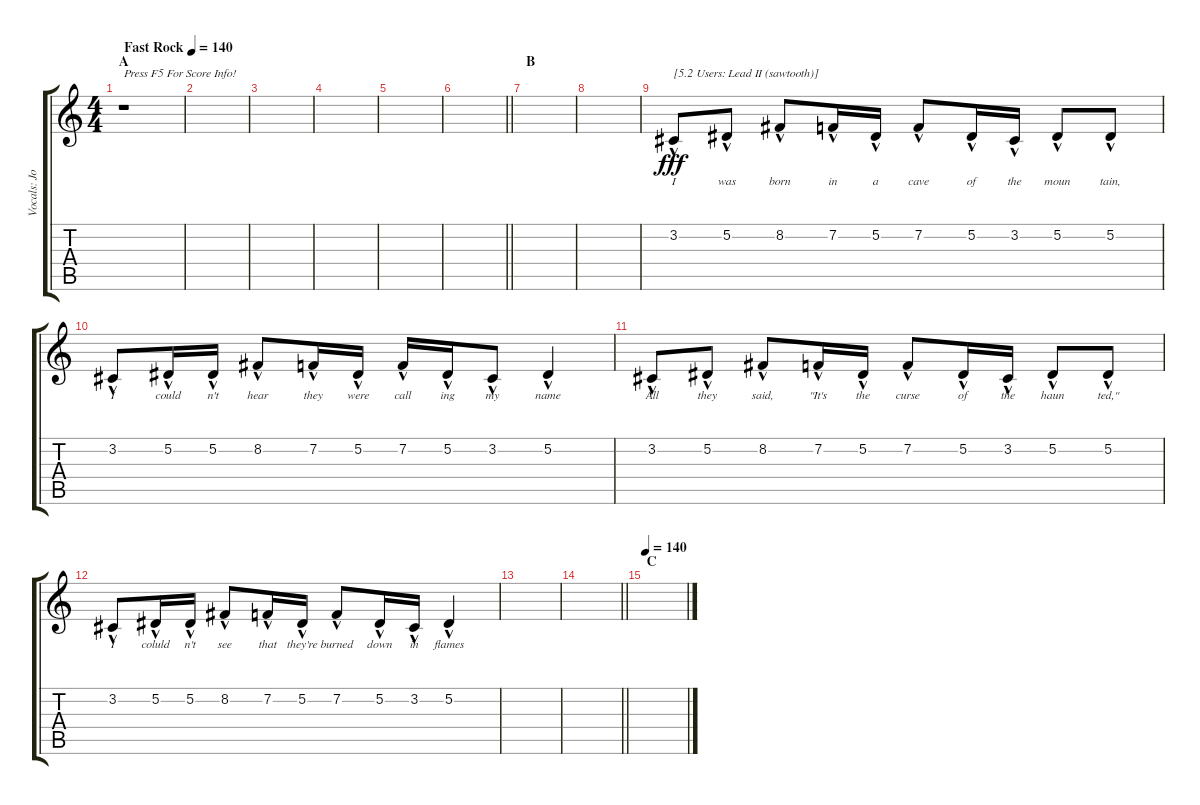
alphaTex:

\track ("Vocals: Johnny" "Vocals: Jo") {instrument lead2sawtooth}
\staff {score tabs}
\tuning (Eb4 Bb3 Gb3 Db3 Ab2 Eb2) {hide}
\ts (4 4)
\section ("" "A")
\tempo (140 "Fast Rock")
\tempo 70
\tempo (140 "Fast Rock")
\clef g2
\ks c
r.1{txt "Press F5 For Score Info!" dy fff instrument lead2sawtooth} |
|
|
|
|
\barLineRight lightlight
|
\section ("" "B")
|
|
3.2{hac}.8{txt "[5.2 Users: Lead II (sawtooth)]" lyrics (0 "I") lyrics (1 "") lyrics (2 "") lyrics (3 "") lyrics (4 "") beam merge} 5.2{hac}.8{lyrics (0 "was") lyrics (1 "") lyrics (2 "") lyrics (3 "") lyrics (4 "")} 8.2{hac}.8{lyrics (0 "born") lyrics (1 "") lyrics (2 "") lyrics (3 "") lyrics (4 "")} 7.2{hac}.16{lyrics (0 "in") lyrics (1 "") lyrics (2 "") lyrics (3 "") lyrics (4 "")} 5.2{hac}.16{lyrics (0 "a") lyrics (1 "") lyrics (2 "") lyrics (3 "") lyrics (4 "")} 7.2{hac}.8{lyrics (0 "cave") lyrics (1 "") lyrics (2 "") lyrics (3 "") lyrics (4 "")} 5.2{hac}.16{lyrics (0 "of") lyrics (1 "") lyrics (2 "") lyrics (3 "") lyrics (4 "")} 3.2{hac}.16{lyrics (0 "the") lyrics (1 "") lyrics (2 "") lyrics (3 "") lyrics (4 "")} 5.2{hac}.8{lyrics (0 "moun") lyrics (1 "") lyrics (2 "") lyrics (3 "") lyrics (4 "")} 5.2{hac}.8{lyrics (0 "tain,") lyrics (1 "") lyrics (2 "") lyrics (3 "") lyrics (4 "")} |
3.2{hac}.8{lyrics (0 "I") lyrics (1 "") lyrics (2 "") lyrics (3 "") lyrics (4 "")} 5.2{hac}.16{lyrics (0 "could") lyrics (1 "") lyrics (2 "") lyrics (3 "") lyrics (4 "")} 5.2{hac}.16{lyrics (0 "n't") lyrics (1 "") lyrics (2 "") lyrics (3 "") lyrics (4 "")} 8.2{hac}.8{lyrics (0 "hear") lyrics (1 "") lyrics (2 "") lyrics (3 "") lyrics (4 "")} 7.2{hac}.16{lyrics (0 "they") lyrics (1 "") lyrics (2 "") lyrics (3 "") lyrics (4 "")} 5.2{hac}.16{lyrics (0 "were") lyrics (1 "") lyrics (2 "") lyrics (3 "") lyrics (4 "")} 7.2{hac}.16{lyrics (0 "call") lyrics (1 "") lyrics (2 "") lyrics (3 "") lyrics (4 "")} 5.2{hac}.16{lyrics (0 "ing") lyrics (1 "") lyrics (2 "") lyrics (3 "") lyrics (4 "")} 3.2{hac}.8{lyrics (0 "my") lyrics (1 "") lyrics (2 "") lyrics (3 "") lyrics (4 "")} 5.2{hac}.4{lyrics (0 "name") lyrics (1 "") lyrics (2 "") lyrics (3 "") lyrics (4 "")} |
3.2{hac}.8{lyrics (0 "All") lyrics (1 "") lyrics (2 "") lyrics (3 "") lyrics (4 "") beam merge} 5.2{hac}.8{lyrics (0 "they") lyrics (1 "") lyrics (2 "") lyrics (3 "") lyrics (4 "")} 8.2{hac}.8{lyrics (0 "said,") lyrics (1 "") lyrics (2 "") lyrics (3 "") lyrics (4 "")} 7.2{hac}.16{lyrics (0 "\"It's") lyrics (1 "") lyrics (2 "") lyrics (3 "") lyrics (4 "")} 5.2{hac}.16{lyrics (0 "the") lyrics (1 "") lyrics (2 "") lyrics (3 "") lyrics (4 "")} 7.2{hac}.8{lyrics (0 "curse") lyrics (1 "") lyrics (2 "") lyrics (3 "") lyrics (4 "")} 5.2{hac}.16{lyrics (0 "of") lyrics (1 "") lyrics (2 "") lyrics (3 "") lyrics (4 "")} 3.2{hac}.16{lyrics (0 "the") lyrics (1 "") lyrics (2 "") lyrics (3 "") lyrics (4 "")} 5.2{hac}.8{lyrics (0 "haun") lyrics (1 "") lyrics (2 "") lyrics (3 "") lyrics (4 "")} 5.2{hac}.8{lyrics (0 "ted,\"") lyrics (1 "") lyrics (2 "") lyrics (3 "") lyrics (4 "")} |
3.2{hac}.8{lyrics (0 "I") lyrics (1 "") lyrics (2 "") lyrics (3 "") lyrics (4 "")} 5.2{hac}.16{lyrics (0 "coluld") lyrics (1 "") lyrics (2 "") lyrics (3 "") lyrics (4 "")} 5.2{hac}.16{lyrics (0 "n't") lyrics (1 "") lyrics (2 "") lyrics (3 "") lyrics (4 "")} 8.2{hac}.8{lyrics (0 "see") lyrics (1 "") lyrics (2 "") lyrics (3 "") lyrics (4 "")} 7.2{hac}.16{lyrics (0 "that") lyrics (1 "") lyrics (2 "") lyrics (3 "") lyrics (4 "")} 5.2{hac}.16{lyrics (0 "they're") lyrics (1 "") lyrics (2 "") lyrics (3 "") lyrics (4 "")} 7.2{hac}.8{lyrics (0 "burned") lyrics (1 "") lyrics (2 "") lyrics (3 "") lyrics (4 "")} 5.2{hac}.16{lyrics (0 "down") lyrics (1 "") lyrics (2 "") lyrics (3 "") lyrics (4 "")} 3.2{hac}.16{lyrics (0 "in") lyrics (1 "") lyrics (2 "") lyrics (3 "") lyrics (4 "")} 5.2{hac}.4{lyrics (0 "flames") lyrics (1 "") lyrics (2 "") lyrics (3 "") lyrics (4 "")} |
|
\barLineRight lightlight
|
\section ("" "C")
\tempo 140
